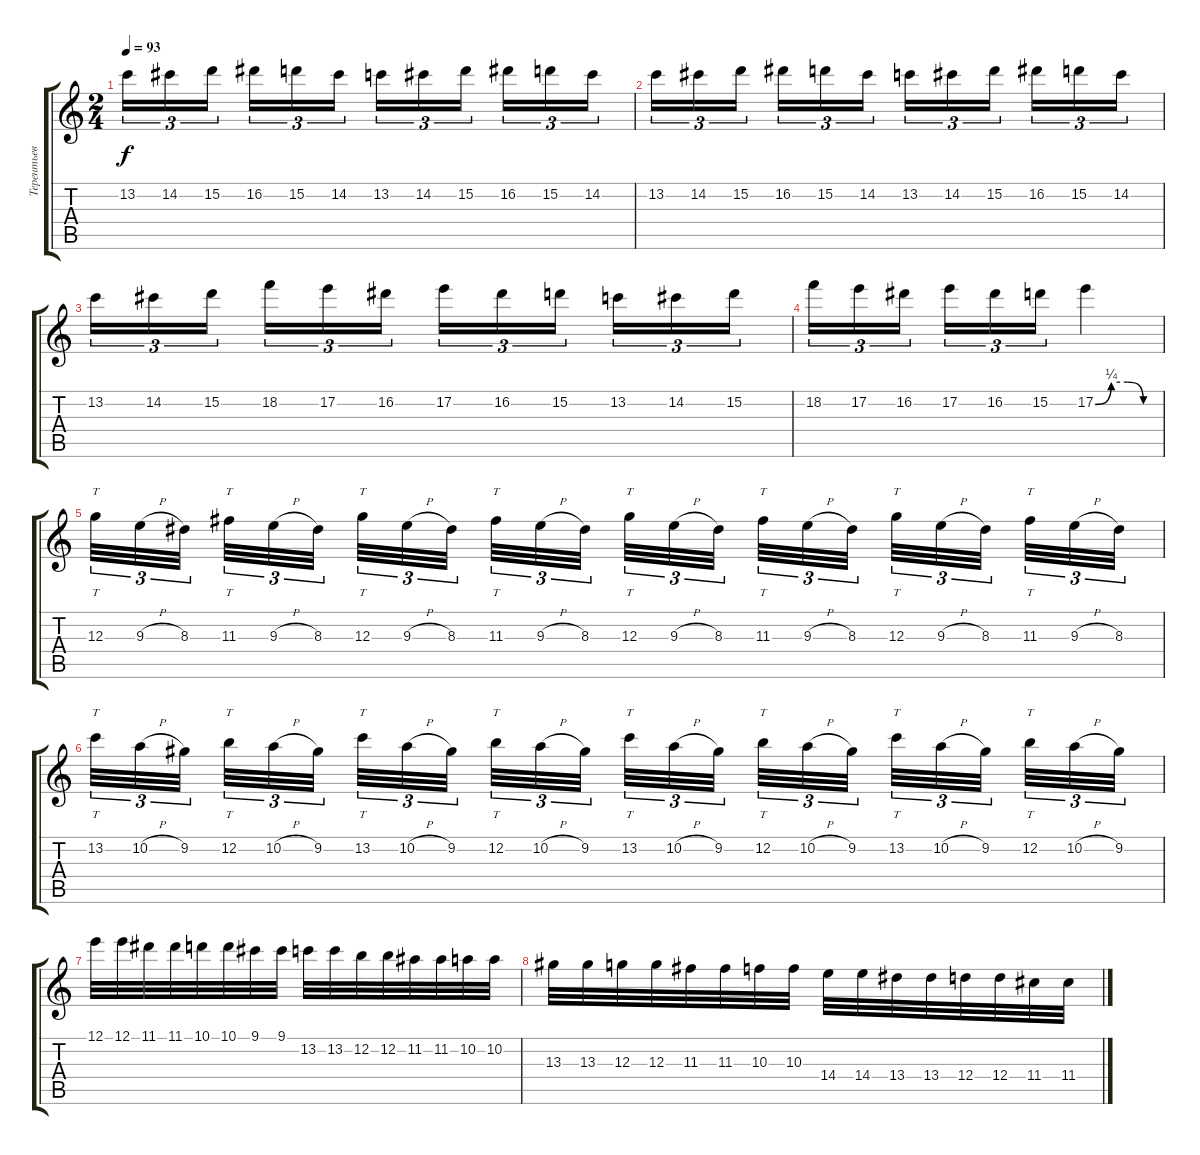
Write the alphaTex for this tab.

\track ("Терентьев 1" "Терентьев ") {instrument distortionguitar}
\staff {score tabs}
\tuning (E4 B3 G3 D3 A2 E2) {hide}
\ts (2 4)
\tempo 93
\clef g2
\ks c
13.2.16{tu (3 2) dy f} 14.2.16{tu (3 2)} 15.2.16{tu (3 2)} 16.2.16{tu (3 2)} 15.2.16{tu (3 2)} 14.2.16{tu (3 2)} 13.2.16{tu (3 2)} 14.2.16{tu (3 2)} 15.2.16{tu (3 2)} 16.2.16{tu (3 2)} 15.2.16{tu (3 2)} 14.2.16{tu (3 2)} |
13.2.16{tu (3 2)} 14.2.16{tu (3 2)} 15.2.16{tu (3 2)} 16.2.16{tu (3 2)} 15.2.16{tu (3 2)} 14.2.16{tu (3 2)} 13.2.16{tu (3 2)} 14.2.16{tu (3 2)} 15.2.16{tu (3 2)} 16.2.16{tu (3 2)} 15.2.16{tu (3 2)} 14.2.16{tu (3 2)} |
13.2.16{tu (3 2)} 14.2.16{tu (3 2)} 15.2.16{tu (3 2)} 18.2.16{tu (3 2)} 17.2.16{tu (3 2)} 16.2.16{tu (3 2)} 17.2.16{tu (3 2)} 16.2.16{tu (3 2)} 15.2.16{tu (3 2)} 13.2.16{tu (3 2)} 14.2.16{tu (3 2)} 15.2.16{tu (3 2)} |
18.2.16{tu (3 2)} 17.2.16{tu (3 2)} 16.2.16{tu (3 2)} 17.2.16{tu (3 2)} 16.2.16{tu (3 2)} 15.2.16{tu (3 2)} 17.2{be (custom 0 0 15 1 30 1 45 0 60 0)}.4 |
12.3.32{tt tu (3 2)} 9.3{h}.32{tu (3 2)} 8.3.32{tu (3 2)} 11.3.32{tt tu (3 2)} 9.3{h}.32{tu (3 2)} 8.3.32{tu (3 2)} 12.3.32{tt tu (3 2)} 9.3{h}.32{tu (3 2)} 8.3.32{tu (3 2)} 11.3.32{tt tu (3 2)} 9.3{h}.32{tu (3 2)} 8.3.32{tu (3 2)} 12.3.32{tt tu (3 2)} 9.3{h}.32{tu (3 2)} 8.3.32{tu (3 2)} 11.3.32{tt tu (3 2)} 9.3{h}.32{tu (3 2)} 8.3.32{tu (3 2)} 12.3.32{tt tu (3 2)} 9.3{h}.32{tu (3 2)} 8.3.32{tu (3 2)} 11.3.32{tt tu (3 2)} 9.3{h}.32{tu (3 2)} 8.3.32{tu (3 2)} |
13.2.32{tt tu (3 2)} 10.2{h}.32{tu (3 2)} 9.2.32{tu (3 2)} 12.2.32{tt tu (3 2)} 10.2{h}.32{tu (3 2)} 9.2.32{tu (3 2)} 13.2.32{tt tu (3 2)} 10.2{h}.32{tu (3 2)} 9.2.32{tu (3 2)} 12.2.32{tt tu (3 2)} 10.2{h}.32{tu (3 2)} 9.2.32{tu (3 2)} 13.2.32{tt tu (3 2)} 10.2{h}.32{tu (3 2)} 9.2.32{tu (3 2)} 12.2.32{tt tu (3 2)} 10.2{h}.32{tu (3 2)} 9.2.32{tu (3 2)} 13.2.32{tt tu (3 2)} 10.2{h}.32{tu (3 2)} 9.2.32{tu (3 2)} 12.2.32{tt tu (3 2)} 10.2{h}.32{tu (3 2)} 9.2.32{tu (3 2)} |
12.1.32 12.1.32 11.1.32 11.1.32 10.1.32 10.1.32 9.1.32 9.1.32 13.2.32 13.2.32 12.2.32 12.2.32 11.2.32 11.2.32 10.2.32 10.2.32 |
13.3.32 13.3.32 12.3.32 12.3.32 11.3.32 11.3.32 10.3.32 10.3.32 14.4.32 14.4.32 13.4.32 13.4.32 12.4.32 12.4.32 11.4.32 11.4.32
